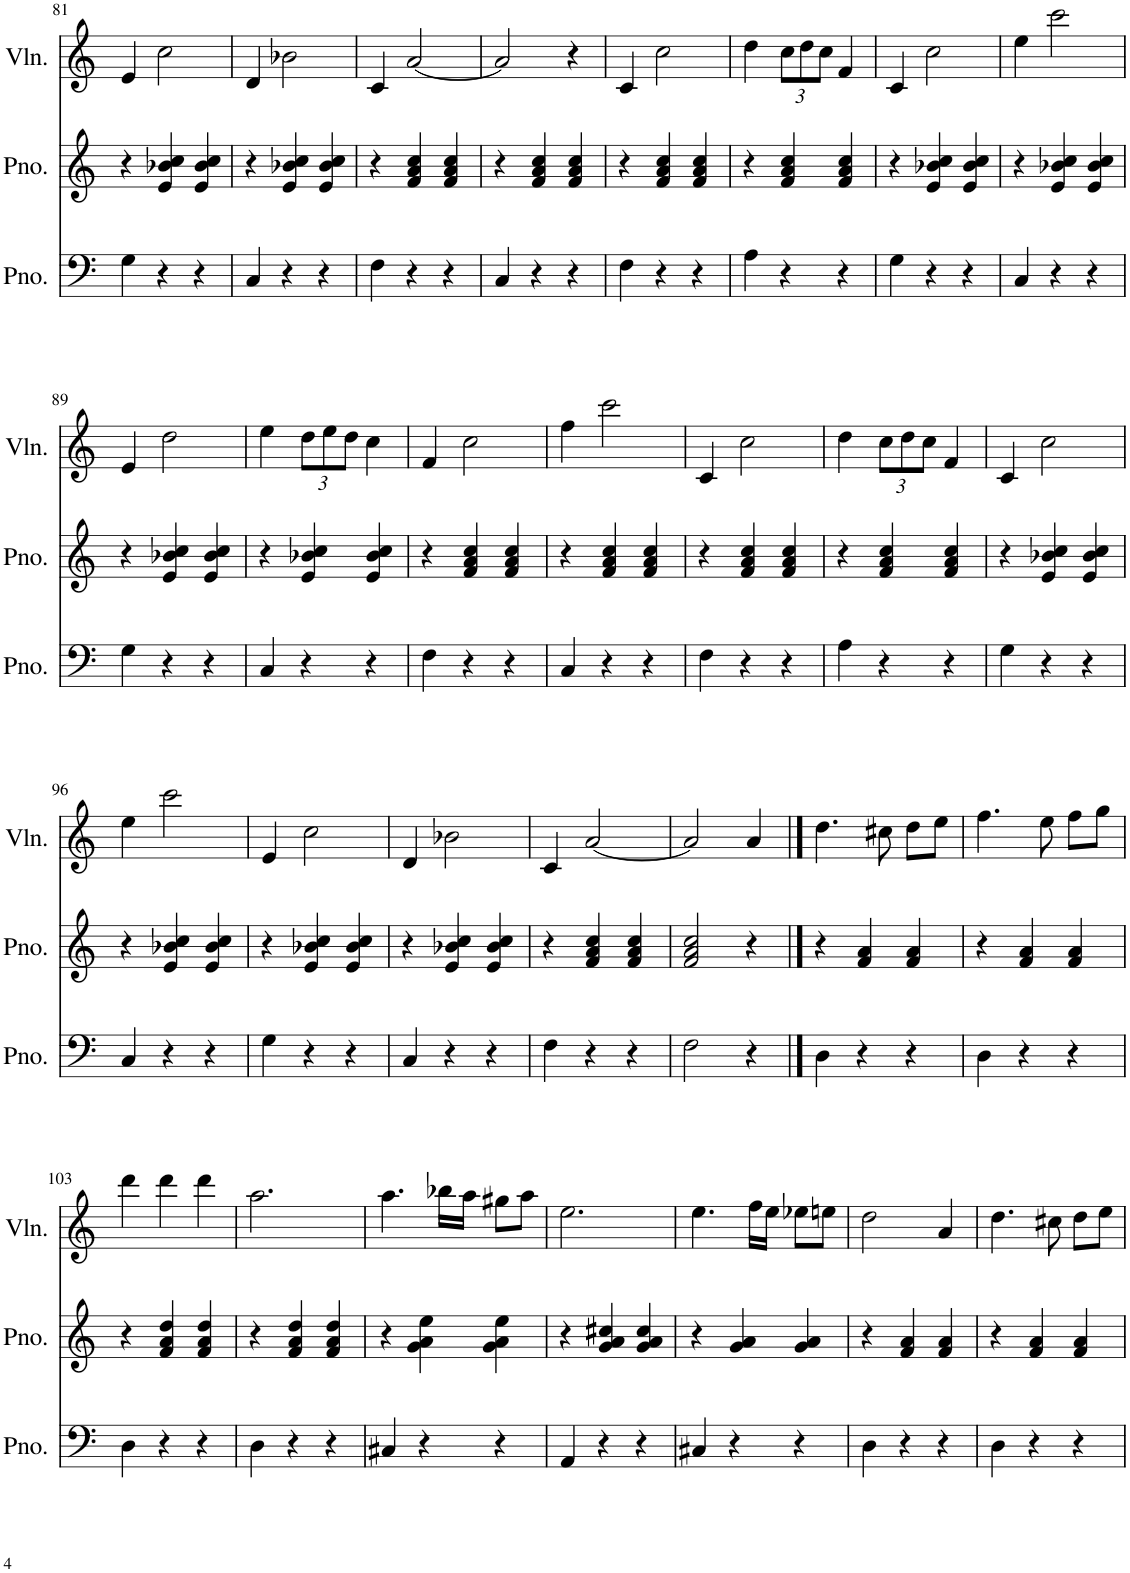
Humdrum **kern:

**kern	**kern	**kern
*part3	*part2	*part1
*staff3	*staff2	*staff1
*I"Piano, Piano	*I"Piano, Piano	*I"Viool, Violin
*I'Pno.	*I'Pno.	*I'Vln.
!!LO:PB:g=z
*clefF4	*clefG2	*clefG2
*k[]	*k[]	*k[]
*M3/4	*M3/4	*M3/4
=81	=81	=81
4G\	4r	4e/
4r	4e/ 4b-X/ 4cc/	2cc\
4r	4e/ 4b-/ 4cc/	.
=82	=82	=82
4C/	4r	4d/
4r	4e/ 4b-X/ 4cc/	2b-X\
4r	4e/ 4b-/ 4cc/	.
=83	=83	=83
4F\	4r	4c/
4r	4f/ 4a/ 4cc/	[2a/
4r	4f/ 4a/ 4cc/	.
=84	=84	=84
4C/	4r	2a/]
4r	4f/ 4a/ 4cc/	.
4r	4f/ 4a/ 4cc/	4r
=85	=85	=85
4F\	4r	4c/
4r	4f/ 4a/ 4cc/	2cc\
4r	4f/ 4a/ 4cc/	.
=86	=86	=86
4A\	4r	4dd\
*	*	*Xbrackettup
4r	4f/ 4a/ 4cc/	12cc\L
.	.	12dd\
.	.	12cc\J
4r	4f/ 4a/ 4cc/	4f/
=87	=87	=87
4G\	4r	4c/
4r	4e/ 4b-X/ 4cc/	2cc\
4r	4e/ 4b-/ 4cc/	.
=88	=88	=88
4C/	4r	4ee\
4r	4e/ 4b-X/ 4cc/	2ccc\
4r	4e/ 4b-/ 4cc/	.
!!LO:LB:g=z
=89	=89	=89
4G\	4r	4e/
4r	4e/ 4b-X/ 4cc/	2dd\
4r	4e/ 4b-/ 4cc/	.
=90	=90	=90
4C/	4r	4ee\
4r	4e/ 4b-X/ 4cc/	12dd\L
.	.	12ee\
.	.	12dd\J
4r	4e/ 4b-/ 4cc/	4cc\
=91	=91	=91
4F\	4r	4f/
4r	4f/ 4a/ 4cc/	2cc\
4r	4f/ 4a/ 4cc/	.
=92	=92	=92
4C/	4r	4ff\
4r	4f/ 4a/ 4cc/	2ccc\
4r	4f/ 4a/ 4cc/	.
=93	=93	=93
4F\	4r	4c/
4r	4f/ 4a/ 4cc/	2cc\
4r	4f/ 4a/ 4cc/	.
=94	=94	=94
4A\	4r	4dd\
4r	4f/ 4a/ 4cc/	12cc\L
.	.	12dd\
.	.	12cc\J
4r	4f/ 4a/ 4cc/	4f/
=95	=95	=95
4G\	4r	4c/
4r	4e/ 4b-X/ 4cc/	2cc\
4r	4e/ 4b-/ 4cc/	.
!!LO:LB:g=z
=96	=96	=96
4C/	4r	4ee\
4r	4e/ 4b-X/ 4cc/	2ccc\
4r	4e/ 4b-/ 4cc/	.
=97	=97	=97
4G\	4r	4e/
4r	4e/ 4b-X/ 4cc/	2cc\
4r	4e/ 4b-/ 4cc/	.
=98	=98	=98
4C/	4r	4d/
4r	4e/ 4b-X/ 4cc/	2b-X\
4r	4e/ 4b-/ 4cc/	.
=99	=99	=99
4F\	4r	4c/
4r	4f/ 4a/ 4cc/	[2a/
4r	4f/ 4a/ 4cc/	.
=100	=100	=100
2F\	2f/ 2a/ 2cc/	2a/]
4r	4r	4a/
==101	==101	==101
4D\	4r	4.dd\
4r	4f/ 4a/	.
.	.	8cc#X\
4r	4f/ 4a/	8dd\L
.	.	8ee\J
=102	=102	=102
4D\	4r	4.ff\
4r	4f/ 4a/	.
.	.	8ee\
4r	4f/ 4a/	8ff\L
.	.	8gg\J
!!LO:LB:g=z
=103	=103	=103
4D\	4r	4ddd\
4r	4f/ 4a/ 4dd/	4ddd\
4r	4f/ 4a/ 4dd/	4ddd\
=104	=104	=104
4D\	4r	2.aa\
4r	4f/ 4a/ 4dd/	.
4r	4f/ 4a/ 4dd/	.
=105	=105	=105
4C#X/	4r	4.aa\
4r	4g\ 4a\ 4ee\	.
.	.	16bb-X\LL
.	.	16aa\JJ
4r	4g\ 4a\ 4ee\	8gg#X\L
.	.	8aa\J
=106	=106	=106
4AA/	4r	2.ee\
4r	4g/ 4a/ 4cc#X/	.
4r	4g/ 4a/ 4cc#/	.
=107	=107	=107
4C#X/	4r	4.ee\
4r	4g/ 4a/	.
.	.	16ff\LL
.	.	16ee\JJ
4r	4g/ 4a/	8ee-X\L
.	.	8een\J
=108	=108	=108
4D\	4r	2dd\
4r	4f/ 4a/	.
4r	4f/ 4a/	4a/
=109	=109	=109
4D\	4r	4.dd\
4r	4f/ 4a/	.
.	.	8cc#X\
4r	4f/ 4a/	8dd\L
.	.	8ee\J
=	=	=
*-	*-	*-
